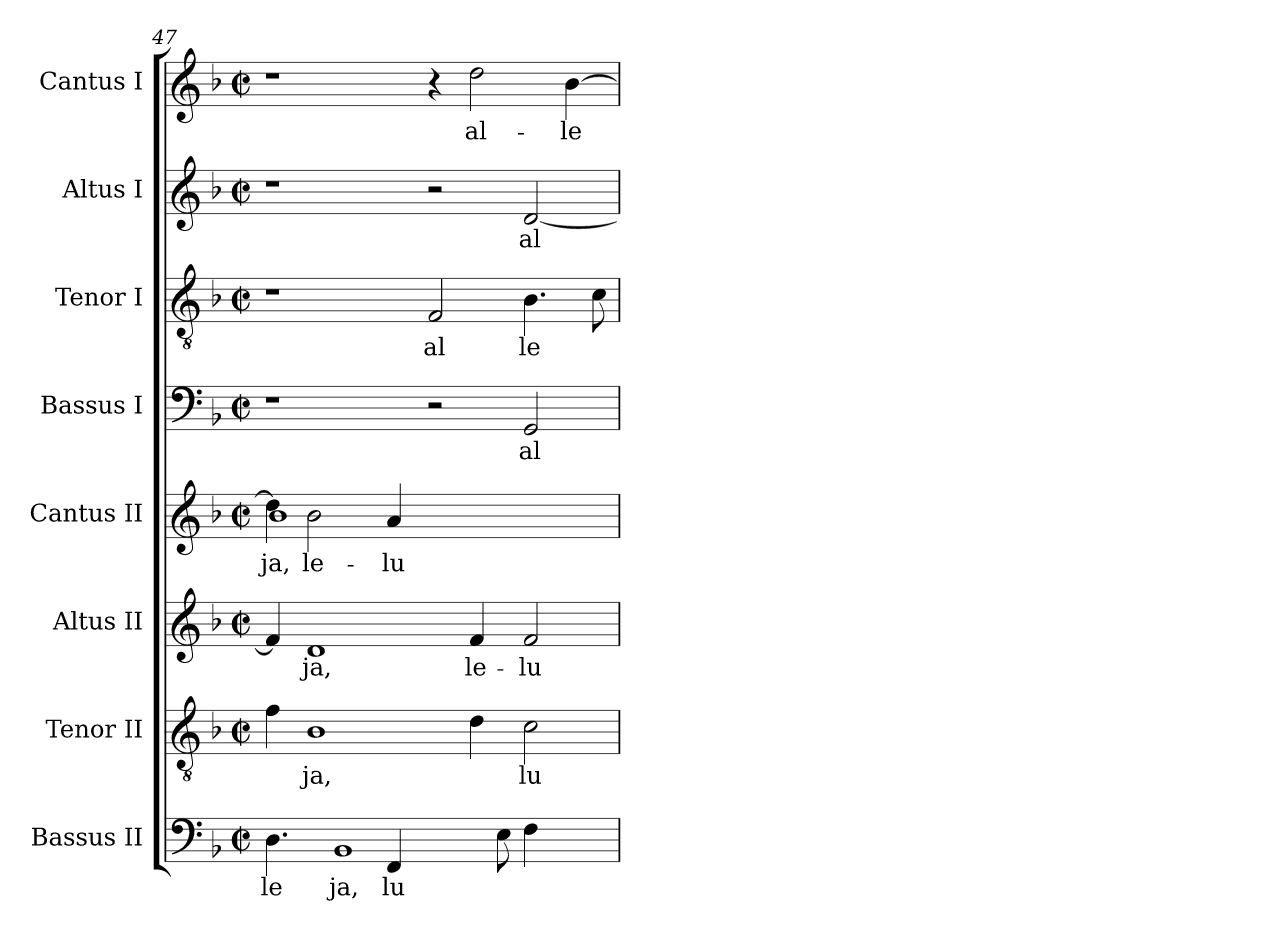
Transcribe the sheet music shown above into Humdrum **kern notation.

**kern	**text	**kern	**text	**kern	**text	**kern	**text	**kern	**text	**kern	**text	**kern	**text	**kern	**text
*part8	*part8	*part7	*part7	*part6	*part6	*part5	*part5	*part4	*part4	*part3	*part3	*part2	*part2	*part1	*part1
*staff8	*staff8	*staff7	*staff7	*staff6	*staff6	*staff5	*staff5	*staff4	*staff4	*staff3	*staff3	*staff2	*staff2	*staff1	*staff1
*I"Bassus II	*	*I"Tenor II	*	*I"Altus II	*	*I"Cantus II	*	*I"Bassus I	*	*I"Tenor I	*	*I"Altus I	*	*I"Cantus I	*
*clefF4	*	*clefGv2	*	*clefG2	*	*clefG2	*	*clefF4	*	*clefGv2	*	*clefG2	*	*clefG2	*
*k[b-]	*	*k[b-]	*	*k[b-]	*	*k[b-]	*	*k[b-]	*	*k[b-]	*	*k[b-]	*	*k[b-]	*
*F:	*	*F:	*	*F:	*	*F:	*	*F:	*	*F:	*	*F:	*	*F:	*
*M2/2	*	*M2/2	*	*M2/2	*	*M2/2	*	*M2/2	*	*M2/2	*	*M2/2	*	*M2/2	*
*met(c|)	*	*met(c|)	*	*met(c|)	*	*met(c|)	*	*met(c|)	*	*met(c|)	*	*met(c|)	*	*met(c|)	*
=47	=47	=47	=47	=47	=47	=47	=47	=47	=47	=47	=47	=47	=47	=47	=47
*^	*	*	*	*	*	*	*	*	*	*	*	*	*	*	*
!	!	!LO:LY:b:cj	!	!	!	!	!	!LO:LY:b:cj	!	!	!	!	!	!	!	!
*	*	*	*	*	*	*	*^	*	*	*	*	*	*	*	*	*
2.ryy	4.D\	le	4f\	.	4f/]	.	4dd\]	1b-	-ja,	1r	.	1r	.	1r	.	1r	.
!	!	!	!	!LO:LY:b:cj	!	!LO:LY:b:cj	!	!	!LO:LY:b:cj	!	!	!	!	!	!	!	!
.	.	.	1B-	ja,	1d	-ja,	2b-\	.	-le-	.	.	.	.	.	.	.	.
!	!	!LO:LY:b:cj	!	!	!	!	!	!	!	!	!	!	!	!	!	!	!
.	1BB-	ja,	.	.	.	.	.	.	.	.	.	.	.	.	.	.	.
!	!	!LO:LY:b:cj	!	!	!	!	!	!	!LO:LY:b:cj	!	!	!	!	!	!	!	!
4FF/	.	lu	.	.	.	.	4a/	.	-lu-	.	.	.	.	.	.	.	.
!	!	!	!	!	!	!	!	!	!	!	!	!	!LO:LY:b:cj	!	!	!	!
4ryy	.	.	.	.	.	.	1ryy	1ryy	.	2r	.	2F/	al	2r	.	4r	.
!	!	!	!	!	!	!LO:LY:b:cj	!	!	!	!	!	!	!	!	!	!	!LO:LY:b:cj
2.ryy	.	.	4d\	.	4f/	-le-	.	.	.	.	.	.	.	.	.	2dd\	al-
.	8E\	.	.	.	.	.	.	.	.	.	.	.	.	.	.	.	.
!	!	!	!	!LO:LY:b:cj	!	!LO:LY:b:cj	!	!	!	!	!LO:LY:b:cj	!	!LO:LY:b:cj	!	!LO:LY:b:cj	!	!
.	4F\	.	2c\	lu	2f/	-lu-	.	.	.	2GG/	al	4.B-\	le	[<2d/	al-	.	.
!	!	!	!	!	!	!	!	!	!	!	!	!	!	!	!	!	!LO:LY:b:cj
.	4ryy	.	.	.	.	.	.	.	.	.	.	.	.	.	.	[>4b-\	-le-
.	.	.	.	.	.	.	.	.	.	.	.	8c\	.	.	.	.	.
*v	*v	*	*	*	*	*	*v	*v	*	*	*	*	*	*	*	*	*
=	=	=	=	=	=	=	=	=	=	=	=	=	=	=	=
*-	*-	*-	*-	*-	*-	*-	*-	*-	*-	*-	*-	*-	*-	*-	*-
